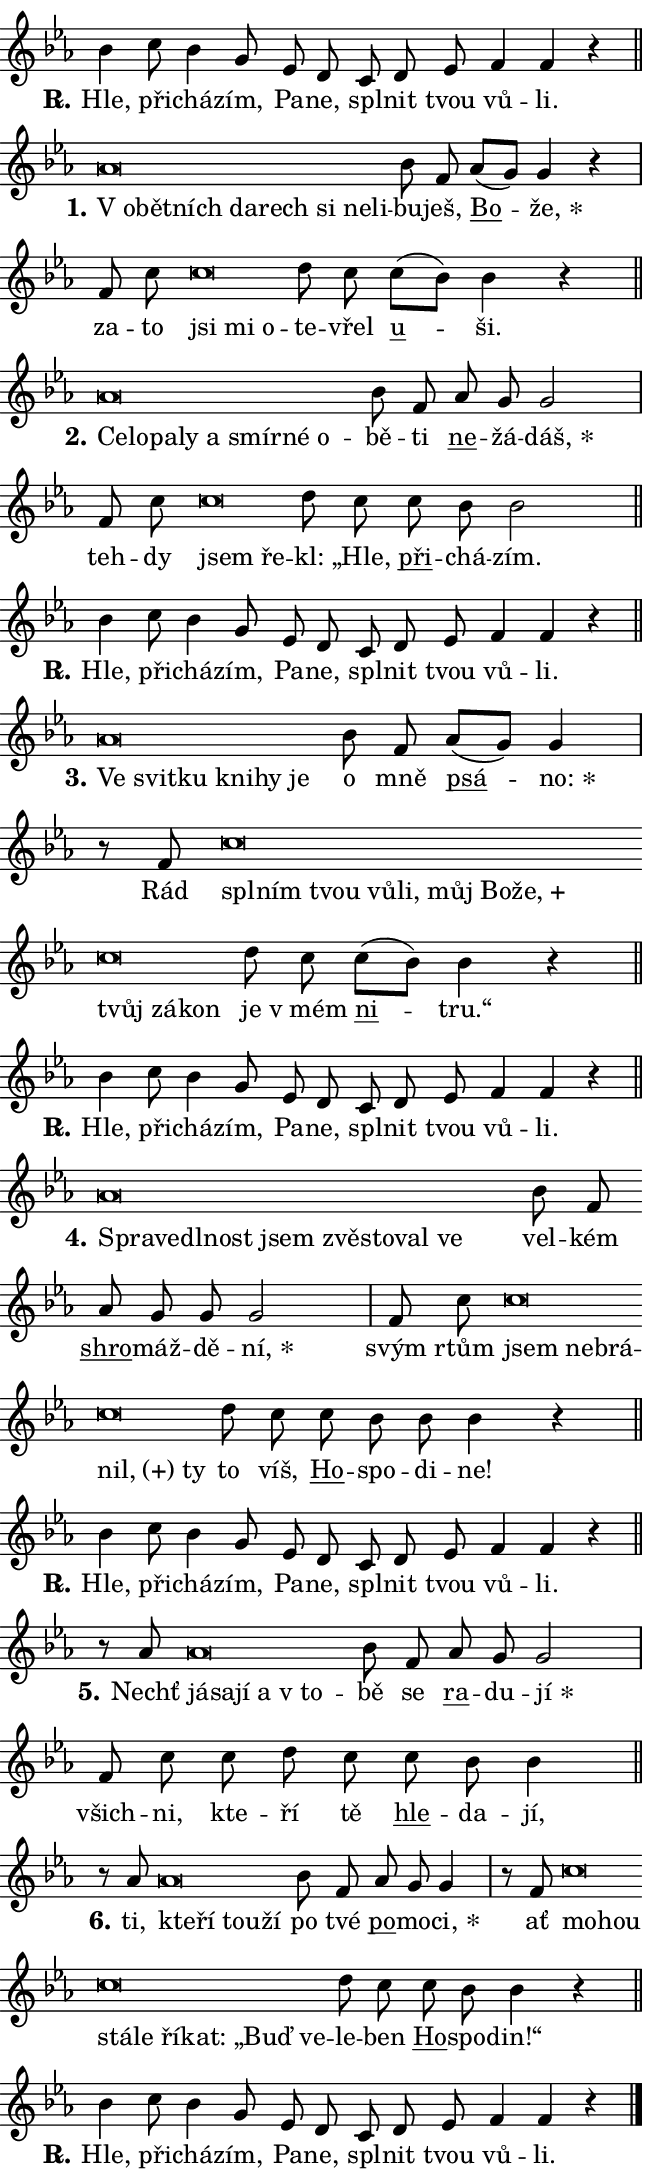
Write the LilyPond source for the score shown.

\version "2.24.0"
\header { tagline = "" }
\paper {
  indent = 0\cm
  top-margin = 0\cm
  right-margin = 0.13\cm % to fit lyric hyphens
  bottom-margin = 0\cm
  left-margin = 0\cm
  paper-width = 11\cm
  page-breaking = #ly:one-page-breaking
  system-system-spacing.basic-distance = #11
  score-system-spacing.basic-distance = #11
  ragged-last = ##f
}


%% Author: Thomas Morley
%% https://lists.gnu.org/archive/html/lilypond-user/2020-05/msg00002.html
#(define (line-position grob)
"Returns position of @var[grob} in current system:
   @code{'start}, if at first time-step
   @code{'end}, if at last time-step
   @code{'middle} otherwise
"
  (let* ((col (ly:item-get-column grob))
         (ln (ly:grob-object col 'left-neighbor))
         (rn (ly:grob-object col 'right-neighbor))
         (col-to-check-left (if (ly:grob? ln) ln col))
         (col-to-check-right (if (ly:grob? rn) rn col))
         (break-dir-left
           (and
             (ly:grob-property col-to-check-left 'non-musical #f)
             (ly:item-break-dir col-to-check-left)))
         (break-dir-right
           (and
             (ly:grob-property col-to-check-right 'non-musical #f)
             (ly:item-break-dir col-to-check-right))))
        (cond ((eqv? 1 break-dir-left) 'start)
              ((eqv? -1 break-dir-right) 'end)
              (else 'middle))))

#(define (tranparent-at-line-position vctor)
  (lambda (grob)
  "Relying on @code{line-position} select the relevant enry from @var{vctor}.
Used to determine transparency,"
    (case (line-position grob)
      ((end) (not (vector-ref vctor 0)))
      ((middle) (not (vector-ref vctor 1)))
      ((start) (not (vector-ref vctor 2))))))

noteHeadBreakVisibility =
#(define-music-function (break-visibility)(vector?)
"Makes @code{NoteHead}s transparent relying on @var{break-visibility}"
#{
  \override NoteHead.transparent =
    #(tranparent-at-line-position break-visibility)
#})

#(define delete-ledgers-for-transparent-note-heads
  (lambda (grob)
    "Reads whether a @code{NoteHead} is transparent.
If so this @code{NoteHead} is removed from @code{'note-heads} from
@var{grob}, which is supposed to be @code{LedgerLineSpanner}.
As a result ledgers are not printed for this @code{NoteHead}"
    (let* ((nhds-array (ly:grob-object grob 'note-heads))
           (nhds-list
             (if (ly:grob-array? nhds-array)
                 (ly:grob-array->list nhds-array)
                 '()))
           ;; Relies on the transparent-property being done before
           ;; Staff.LedgerLineSpanner.after-line-breaking is executed.
           ;; This is fragile ...
           (to-keep
             (remove
               (lambda (nhd)
                 (ly:grob-property nhd 'transparent #f))
               nhds-list)))
      ;; TODO find a better method to iterate over grob-arrays, similiar
      ;; to filter/remove etc for lists
      ;; For now rebuilt from scratch
      (set! (ly:grob-object grob 'note-heads)  '())
      (for-each
        (lambda (nhd)
          (ly:pointer-group-interface::add-grob grob 'note-heads nhd))
        to-keep))))

squashNotes = {
  \override NoteHead.X-extent = #'(-0.2 . 0.2)
  \override NoteHead.Y-extent = #'(-0.75 . 0)
  \override NoteHead.stencil =
    #(lambda (grob)
       (let ((pos (ly:grob-property grob 'staff-position)))
         (begin
           (if (< pos -7) (display "ERROR: Lower brevis then expected\n") (display ""))
           (if (<= pos -6) ly:text-interface::print ly:note-head::print))))
}
unSquashNotes = {
  \revert NoteHead.X-extent
  \revert NoteHead.Y-extent
  \revert NoteHead.stencil
}

hideNotes = \noteHeadBreakVisibility #begin-of-line-visible
unHideNotes = \noteHeadBreakVisibility #all-visible

% work-around for resetting accidentals
% https://lilypond.org/doc/v2.23/Documentation/notation/displaying-rhythms#unmetered-music
cadenzaMeasure = {
  \cadenzaOff
  \partial 1024 s1024
  \cadenzaOn
}

#(define-markup-command (accent layout props text) (markup?)
  "Underline accented syllable"
  (interpret-markup layout props
    #{\markup \override #'(offset . 4.3) \underline { #text }#}))

responsum = \markup \concat {
  "R" \hspace #-1.05 \path #0.1 #'((moveto 0 0.07) (lineto 0.9 0.8)) \hspace #0.05 "."
}

spaceSize = #0.6828661417322834 % exact space size for TeX Gyre Schola

\layout {
  \context {
    \Staff
    \remove "Time_signature_engraver"
    \override LedgerLineSpanner.after-line-breaking = #delete-ledgers-for-transparent-note-heads
  }
  \context {
    \Lyrics {
      \override LyricSpace.minimum-distance = \spaceSize
      \override LyricText.font-name = #"TeX Gyre Schola"
      \override LyricText.font-size = 1
      \override StanzaNumber.font-name = #"TeX Gyre Schola Bold"
      \override StanzaNumber.font-size = 1
    }
  }
  \context {
    \Score 
    \override NoteHead.text =
      #(lambda (grob) 
        (let ((pos (ly:grob-property grob 'staff-position)))
          #{\markup {
            \combine
              \halign #-0.55 \raise #(if (= pos -6) 0 0.5) \override #'(thickness . 2) \draw-line #'(3.2 . 0)
              \musicglyph "noteheads.sM1"
          }#}))
  }
}

% magnetic-lyrics.ily
%
%   written by
%     Jean Abou Samra <jean@abou-samra.fr>
%     Werner Lemberg <wl@gnu.org>
%
%   adapted by
%     Jiri Hon <jiri.hon@gmail.com>
%
% Version 2022-Apr-15

% https://www.mail-archive.com/lilypond-user@gnu.org/msg149350.html

#(define (Left_hyphen_pointer_engraver context)
   "Collect syllable-hyphen-syllable occurrences in lyrics and store
them in properties.  This engraver only looks to the left.  For
example, if the lyrics input is @code{foo -- bar}, it does the
following.

@itemize @bullet
@item
Set the @code{text} property of the @code{LyricHyphen} grob between
@q{foo} and @q{bar} to @code{foo}.

@item
Set the @code{left-hyphen} property of the @code{LyricText} grob with
text @q{foo} to the @code{LyricHyphen} grob between @q{foo} and
@q{bar}.
@end itemize

Use this auxiliary engraver in combination with the
@code{lyric-@/text::@/apply-@/magnetic-@/offset!} hook."
   (let ((hyphen #f)
         (text #f))
     (make-engraver
      (acknowledgers
       ((lyric-syllable-interface engraver grob source-engraver)
        (set! text grob)))
      (end-acknowledgers
       ((lyric-hyphen-interface engraver grob source-engraver)
        ;(when (not (grob::has-interface grob 'lyric-space-interface))
          (set! hyphen grob)));)
      ((stop-translation-timestep engraver)
       (when (and text hyphen)
         (ly:grob-set-object! text 'left-hyphen hyphen))
       (set! text #f)
       (set! hyphen #f)))))

#(define (lyric-text::apply-magnetic-offset! grob)
   "If the space between two syllables is less than the value in
property @code{LyricText@/.details@/.squash-threshold}, move the right
syllable to the left so that it gets concatenated with the left
syllable.

Use this function as a hook for
@code{LyricText@/.after-@/line-@/breaking} if the
@code{Left_@/hyphen_@/pointer_@/engraver} is active."
   (let ((hyphen (ly:grob-object grob 'left-hyphen #f)))
     (when hyphen
       (let ((left-text (ly:spanner-bound hyphen LEFT)))
         (when (grob::has-interface left-text 'lyric-syllable-interface)
           (let* ((common (ly:grob-common-refpoint grob left-text X))
                  (this-x-ext (ly:grob-extent grob common X))
                  (left-x-ext
                   (begin
                     ;; Trigger magnetism for left-text.
                     (ly:grob-property left-text 'after-line-breaking)
                     (ly:grob-extent left-text common X)))
                  ;; `delta` is the gap width between two syllables.
                  (delta (- (interval-start this-x-ext)
                            (interval-end left-x-ext)))
                  (details (ly:grob-property grob 'details))
                  (threshold (assoc-get 'squash-threshold details 0.2)))
             (when (< delta threshold)
               (let* (;; We have to manipulate the input text so that
                      ;; ligatures crossing syllable boundaries are not
                      ;; disabled.  For languages based on the Latin
                      ;; script this is essentially a beautification.
                      ;; However, for non-Western scripts it can be a
                      ;; necessity.
                      (lt (ly:grob-property left-text 'text))
                      (rt (ly:grob-property grob 'text))
                      (is-space (grob::has-interface hyphen 'lyric-space-interface))
                      (space (if is-space " " ""))
                      (extra-delta (if is-space spaceSize 0))
                      ;; Append new syllable.
                      (ltrt-space (if (and (string? lt) (string? rt))
                                (string-append lt space rt)
                                (make-concat-markup (list lt space rt))))
                      ;; Right-align `ltrt` to the right side.
                      (ltrt-space-markup (grob-interpret-markup
                               grob
                               (make-translate-markup
                                (cons (interval-length this-x-ext) 0)
                                (make-right-align-markup ltrt-space)))))
                 (begin
                   ;; Don't print `left-text`.
                   (ly:grob-set-property! left-text 'stencil #f)
                   ;; Set text and stencil (which holds all collected
                   ;; syllables so far) and shift it to the left.
                   (ly:grob-set-property! grob 'text ltrt-space)
                   (ly:grob-set-property! grob 'stencil ltrt-space-markup)
                   (ly:grob-translate-axis! grob (- (- delta extra-delta)) X))))))))))


#(define (lyric-hyphen::displace-bounds-first grob)
   ;; Make very sure this callback isn't triggered too early.
   (let ((left (ly:spanner-bound grob LEFT))
         (right (ly:spanner-bound grob RIGHT)))
     (ly:grob-property left 'after-line-breaking)
     (ly:grob-property right 'after-line-breaking)
     (ly:lyric-hyphen::print grob)))

squashThreshold = #0.4

\layout {
  \context {
    \Lyrics
    \consists #Left_hyphen_pointer_engraver
    \override LyricText.after-line-breaking =
      #lyric-text::apply-magnetic-offset!
    \override LyricHyphen.stencil = #lyric-hyphen::displace-bounds-first
    \override LyricText.details.squash-threshold = \squashThreshold
    \override LyricHyphen.minimum-distance = 0
    \override LyricHyphen.minimum-length = \squashThreshold
  }
}

squashText = \override LyricText.details.squash-threshold = 9999
unSquashText = \override LyricText.details.squash-threshold = \squashThreshold

leftText = \override LyricText.self-alignment-X = #LEFT
unLeftText = \revert LyricText.self-alignment-X

starOffset = #(lambda (grob) 
                (let ((x_offset (ly:self-alignment-interface::aligned-on-x-parent grob)))
                  (if (= x_offset 0) 0 (+ x_offset 1.2))))

star = #(define-music-function (syllable)(string?)
"Append star separator at the end of a syllable"
#{
  \once \override LyricText.X-offset = #starOffset
  \lyricmode { \markup {
    #syllable
    \override #'((font-name . "TeX Gyre Schola Bold")) \hspace #0.2 \lower #0.65 \larger "*"
  } }
#})

starAccent = #(define-music-function (syllable)(string?)
"Append star separator at the end of a syllable and make accent"
#{
  \once \override LyricText.X-offset = #starOffset
  \lyricmode { \markup {
    \accent #syllable
    \override #'((font-name . "TeX Gyre Schola Bold")) \hspace #0.2 \lower #0.65 \larger "*"
  } }
#})

breath = #(define-music-function (syllable)(string?)
"Append breathing indicator at the end of a syllable"
#{
  \lyricmode { \markup { #syllable "+" } }
#})

optionalBreath = #(define-music-function (syllable)(string?)
"Append optional breathing indicator at the end of a syllable"
#{
  \lyricmode { \markup { #syllable "(+)" } }
#})


\score {
    <<
        \new Voice = "melody" { \cadenzaOn \key es \major \relative { bes'4 c8 bes4 g8 \bar "" es d \bar "" c d es \bar "" f4 f r \cadenzaMeasure \bar "||" \break } }
        \new Lyrics \lyricsto "melody" { \lyricmode { \set stanza = \responsum
Hle, při -- chá -- zím, Pa -- ne, spl -- nit tvou vů -- li. } }
    >>
    \layout {}
}

\score {
    <<
        \new Voice = "melody" { \cadenzaOn \key es \major \relative { \squashNotes as'\breve*1/16 \hideNotes \breve*1/16 \bar "" \breve*1/16 \bar "" \breve*1/16 \bar "" \breve*1/16 \bar "" \breve*1/16 \bar "" \breve*1/16 \breve*1/16 \bar "" \unHideNotes \unSquashNotes bes8 f \bar "" as[( g)] g4 r \cadenzaMeasure \bar "|" f8 c' \bar "" \squashNotes c\breve*1/16 \hideNotes \breve*1/16 \breve*1/16 \bar "" \unHideNotes \unSquashNotes d8 c \bar "" c[( bes)] bes4 r \cadenzaMeasure \bar "||" \break } }
        \new Lyrics \lyricsto "melody" { \lyricmode { \set stanza = "1."
\leftText "V o" -- \squashText bět -- ních da -- rech si ne -- li -- \unLeftText \unSquashText bu -- ješ, \markup \accent Bo -- \star že, za -- to \leftText jsi \squashText mi o -- \unLeftText \unSquashText te -- vřel \markup \accent u -- ši. } }
    >>
    \layout {}
}

\score {
    <<
        \new Voice = "melody" { \cadenzaOn \key es \major \relative { \squashNotes as'\breve*1/16 \hideNotes \breve*1/16 \bar "" \breve*1/16 \bar "" \breve*1/16 \bar "" \breve*1/16 \bar "" \breve*1/16 \bar "" \breve*1/16 \breve*1/16 \bar "" \unHideNotes \unSquashNotes bes8 f \bar "" as g g2 \cadenzaMeasure \bar "|" f8 c' \bar "" \squashNotes c\breve*1/16 \hideNotes \breve*1/16 \bar "" \unHideNotes \unSquashNotes d8 c \bar "" c bes bes2 \cadenzaMeasure \bar "||" \break } }
        \new Lyrics \lyricsto "melody" { \lyricmode { \set stanza = "2."
\leftText Ce -- \squashText lo -- pa -- ly a smír -- né o -- \unLeftText \unSquashText bě -- ti \markup \accent ne -- žá -- \star dáš, teh -- dy \leftText jsem \squashText ře -- \unLeftText \unSquashText kl: „Hle, \markup \accent při -- chá -- zím. } }
    >>
    \layout {}
}

\score {
    <<
        \new Voice = "melody" { \cadenzaOn \key es \major \relative { bes'4 c8 bes4 g8 \bar "" es d \bar "" c d es \bar "" f4 f r \cadenzaMeasure \bar "||" \break } }
        \new Lyrics \lyricsto "melody" { \lyricmode { \set stanza = \responsum
Hle, při -- chá -- zím, Pa -- ne, spl -- nit tvou vů -- li. } }
    >>
    \layout {}
}

\score {
    <<
        \new Voice = "melody" { \cadenzaOn \key es \major \relative { \squashNotes as'\breve*1/16 \hideNotes \breve*1/16 \bar "" \breve*1/16 \bar "" \breve*1/16 \bar "" \breve*1/16 \breve*1/16 \bar "" \unHideNotes \unSquashNotes bes8 f \bar "" as[( g)] g4 \cadenzaMeasure \bar "|" r8 f8 \squashNotes c'\breve*1/16 \hideNotes \breve*1/16 \bar "" \breve*1/16 \bar "" \breve*1/16 \bar "" \breve*1/16 \bar "" \breve*1/16 \bar "" \breve*1/16 \bar "" \breve*1/16 \bar "" \breve*1/16 \bar "" \breve*1/16 \breve*1/16 \bar "" \unHideNotes \unSquashNotes d8 c \bar "" c[( bes)] bes4 r \cadenzaMeasure \bar "||" \break } }
        \new Lyrics \lyricsto "melody" { \lyricmode { \set stanza = "3."
\leftText Ve \squashText svit -- ku kni -- hy je \unLeftText \unSquashText o mně \markup \accent psá -- \star no: Rád \leftText spl -- \squashText ním tvou vů -- li, můj Bo -- \breath "že," tvůj zá -- kon \unLeftText \unSquashText je "v mém" \markup \accent ni -- tru.“ } }
    >>
    \layout {}
}

\score {
    <<
        \new Voice = "melody" { \cadenzaOn \key es \major \relative { bes'4 c8 bes4 g8 \bar "" es d \bar "" c d es \bar "" f4 f r \cadenzaMeasure \bar "||" \break } }
        \new Lyrics \lyricsto "melody" { \lyricmode { \set stanza = \responsum
Hle, při -- chá -- zím, Pa -- ne, spl -- nit tvou vů -- li. } }
    >>
    \layout {}
}

\score {
    <<
        \new Voice = "melody" { \cadenzaOn \key es \major \relative { \squashNotes as'\breve*1/16 \hideNotes \breve*1/16 \bar "" \breve*1/16 \bar "" \breve*1/16 \bar "" \breve*1/16 \bar "" \breve*1/16 \bar "" \breve*1/16 \bar "" \breve*1/16 \breve*1/16 \bar "" \unHideNotes \unSquashNotes bes8 f \bar "" as g g g2 \cadenzaMeasure \bar "|" f8 c' \bar "" \squashNotes c\breve*1/16 \hideNotes \breve*1/16 \bar "" \breve*1/16 \bar "" \breve*1/16 \breve*1/16 \bar "" \unHideNotes \unSquashNotes d8 c \bar "" c bes bes bes4 r \cadenzaMeasure \bar "||" \break } }
        \new Lyrics \lyricsto "melody" { \lyricmode { \set stanza = "4."
\leftText Spra -- \squashText ve -- dl -- nost jsem zvě -- sto -- val ve \unLeftText \unSquashText vel -- kém \markup \accent shro -- máž -- dě -- \star ní, svým rtům \leftText jsem \squashText ne -- brá -- \optionalBreath nil, ty \unLeftText \unSquashText to víš, \markup \accent Ho -- spo -- di -- ne! } }
    >>
    \layout {}
}

\score {
    <<
        \new Voice = "melody" { \cadenzaOn \key es \major \relative { bes'4 c8 bes4 g8 \bar "" es d \bar "" c d es \bar "" f4 f r \cadenzaMeasure \bar "||" \break } }
        \new Lyrics \lyricsto "melody" { \lyricmode { \set stanza = \responsum
Hle, při -- chá -- zím, Pa -- ne, spl -- nit tvou vů -- li. } }
    >>
    \layout {}
}

\score {
    <<
        \new Voice = "melody" { \cadenzaOn \key es \major \relative { r8 as'8 \squashNotes as\breve*1/16 \hideNotes \breve*1/16 \bar "" \breve*1/16 \bar "" \breve*1/16 \breve*1/16 \bar "" \unHideNotes \unSquashNotes bes8 f \bar "" as g g2 \cadenzaMeasure \bar "|" f8 c' \bar "" c d8 c \bar "" c bes bes4 \cadenzaMeasure \bar "||" \break } }
        \new Lyrics \lyricsto "melody" { \lyricmode { \set stanza = "5."
Nechť \leftText já -- \squashText sa -- jí a "v to" -- \unLeftText \unSquashText bě se \markup \accent ra -- du -- \star jí všich -- ni, kte -- ří tě \markup \accent hle -- da -- jí, } }
    >>
    \layout {}
}

\score {
    <<
        \new Voice = "melody" { \cadenzaOn \key es \major \relative { r8 as'8 \squashNotes as\breve*1/16 \hideNotes \breve*1/16 \bar "" \breve*1/16 \breve*1/16 \bar "" \unHideNotes \unSquashNotes bes8 f \bar "" as g g4 \cadenzaMeasure \bar "|" r8 f8 \squashNotes c'\breve*1/16 \hideNotes \breve*1/16 \bar "" \breve*1/16 \bar "" \breve*1/16 \bar "" \breve*1/16 \bar "" \breve*1/16 \bar "" \breve*1/16 \breve*1/16 \bar "" \unHideNotes \unSquashNotes d8 c \bar "" c bes bes4 r \cadenzaMeasure \bar "||" \break } }
        \new Lyrics \lyricsto "melody" { \lyricmode { \set stanza = "6."
ti, \leftText kte -- \squashText ří tou -- ží \unLeftText \unSquashText po tvé \markup \accent po -- mo -- \star ci, ať \leftText mo -- \squashText hou stá -- le ří -- kat: „Buď ve -- \unLeftText \unSquashText le -- ben \markup \accent Ho -- spo -- din!“ } }
    >>
    \layout {}
}

\score {
    <<
        \new Voice = "melody" { \cadenzaOn \key es \major \relative { bes'4 c8 bes4 g8 \bar "" es d \bar "" c d es \bar "" f4 f r \cadenzaMeasure \bar "||" \break } \bar "|." }
        \new Lyrics \lyricsto "melody" { \lyricmode { \set stanza = \responsum
Hle, při -- chá -- zím, Pa -- ne, spl -- nit tvou vů -- li. } }
    >>
    \layout {}
}
